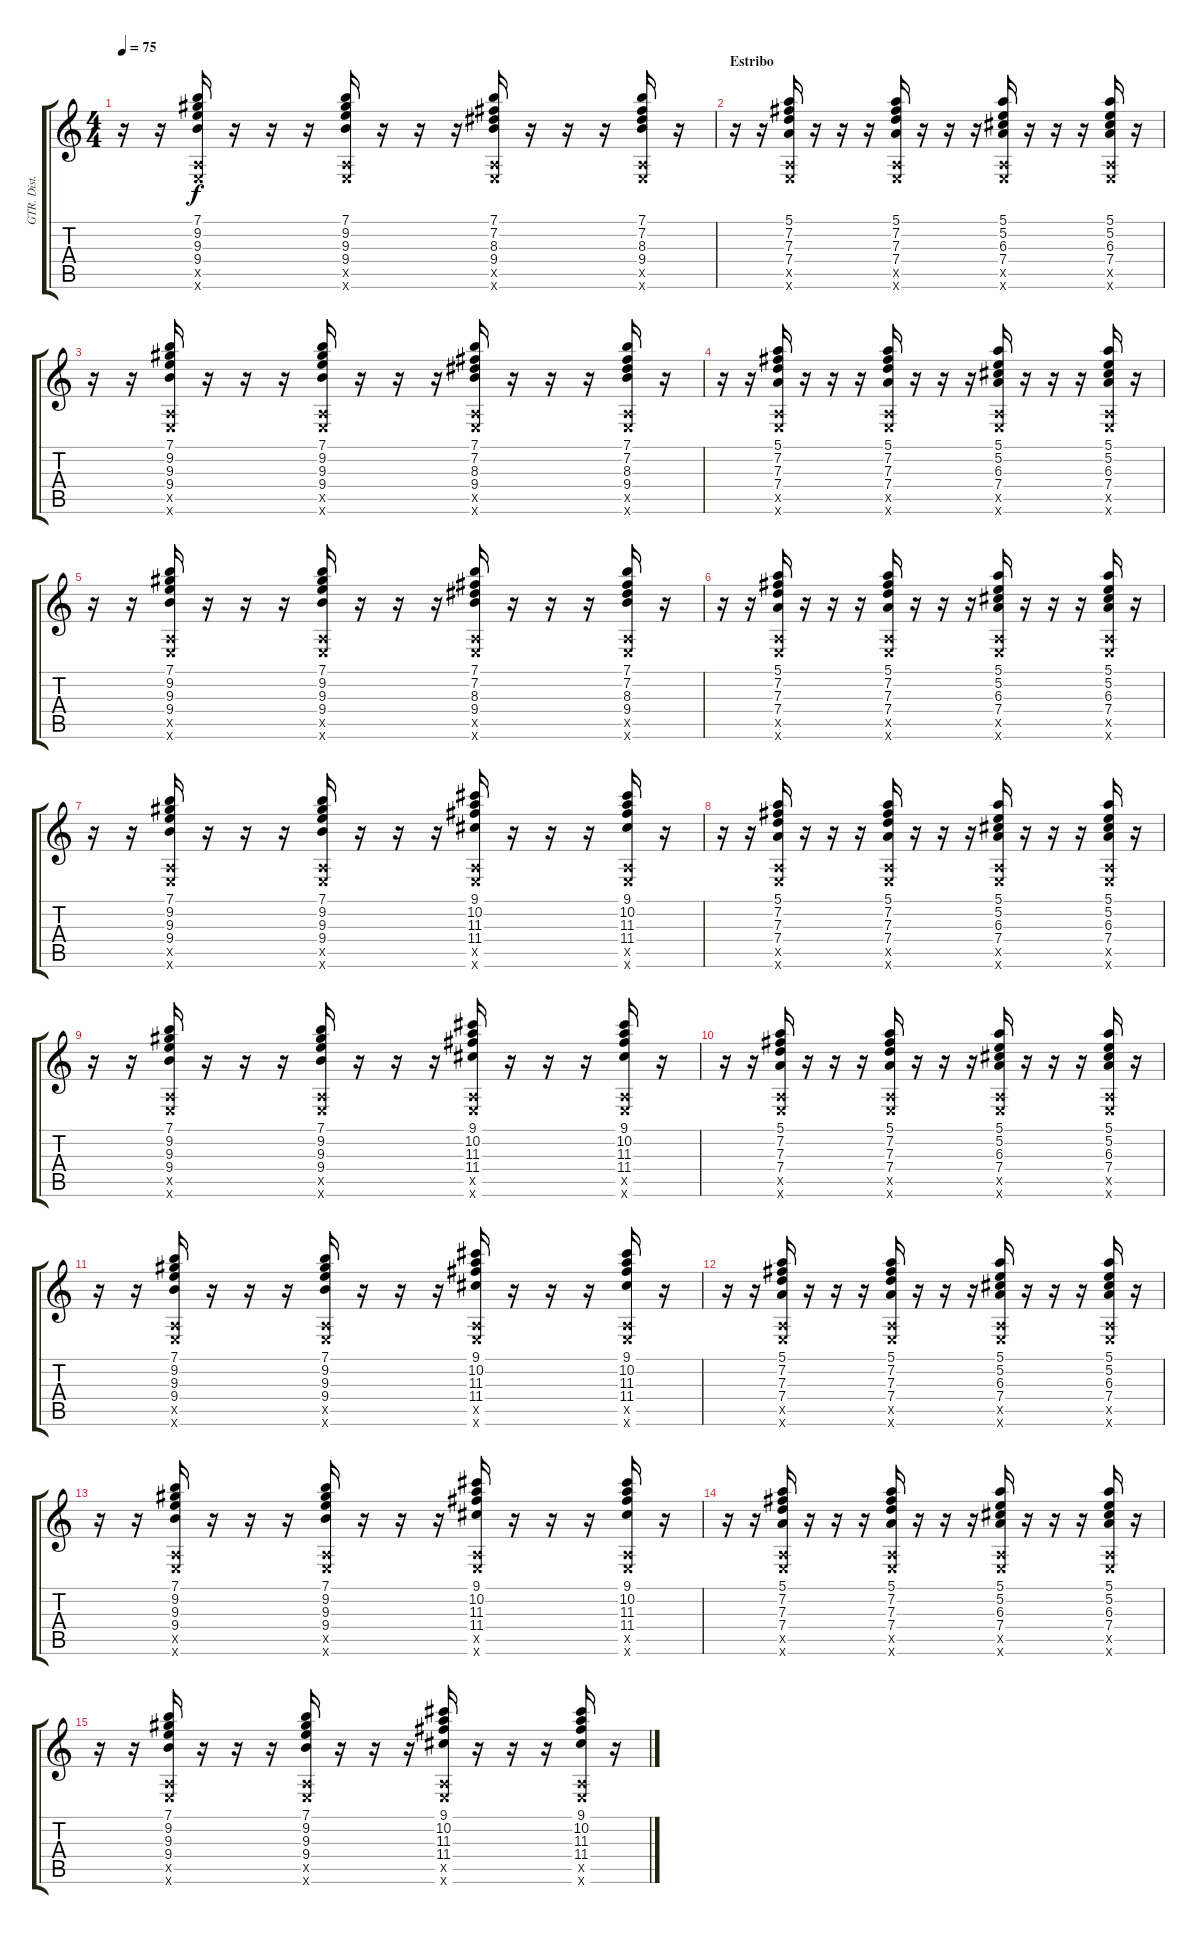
\track ("GTR. Dist." "GTR. Dist.") {instrument overdrivenguitar}
\staff {score tabs}
\tuning (E4 B3 G3 D3 A2 E2) {hide}
\ts (4 4)
\tempo 75
\clef g2
\ks c
r.16{dy f} r.16 (7.1 9.2 9.3 9.4 0.5{x} 0.6{x}).16 r.16 r.16 r.16 (7.1 9.2 9.3 9.4 0.5{x} 0.6{x}).16 r.16 r.16 r.16 (7.1 7.2 8.3 9.4 0.5{x} 0.6{x}).16 r.16 r.16 r.16 (7.1 7.2 8.3 9.4 0.5{x} 0.6{x}).16 r.16 |
\section ("" "Estribo")
r.16 r.16 (5.1 7.2 7.3 7.4 0.5{x} 0.6{x}).16 r.16 r.16 r.16 (5.1 7.2 7.3 7.4 0.5{x} 0.6{x}).16 r.16 r.16 r.16 (5.1 5.2 6.3 7.4 0.5{x} 0.6{x}).16 r.16 r.16 r.16 (5.1 5.2 6.3 7.4 0.5{x} 0.6{x}).16 r.16 |
r.16 r.16 (7.1 9.2 9.3 9.4 0.5{x} 0.6{x}).16 r.16 r.16 r.16 (7.1 9.2 9.3 9.4 0.5{x} 0.6{x}).16 r.16 r.16 r.16 (7.1 7.2 8.3 9.4 0.5{x} 0.6{x}).16 r.16 r.16 r.16 (7.1 7.2 8.3 9.4 0.5{x} 0.6{x}).16 r.16 |
r.16 r.16 (5.1 7.2 7.3 7.4 0.5{x} 0.6{x}).16 r.16 r.16 r.16 (5.1 7.2 7.3 7.4 0.5{x} 0.6{x}).16 r.16 r.16 r.16 (5.1 5.2 6.3 7.4 0.5{x} 0.6{x}).16 r.16 r.16 r.16 (5.1 5.2 6.3 7.4 0.5{x} 0.6{x}).16 r.16 |
r.16 r.16 (7.1 9.2 9.3 9.4 0.5{x} 0.6{x}).16 r.16 r.16 r.16 (7.1 9.2 9.3 9.4 0.5{x} 0.6{x}).16 r.16 r.16 r.16 (7.1 7.2 8.3 9.4 0.5{x} 0.6{x}).16 r.16 r.16 r.16 (7.1 7.2 8.3 9.4 0.5{x} 0.6{x}).16 r.16 |
r.16 r.16 (5.1 7.2 7.3 7.4 0.5{x} 0.6{x}).16 r.16 r.16 r.16 (5.1 7.2 7.3 7.4 0.5{x} 0.6{x}).16 r.16 r.16 r.16 (5.1 5.2 6.3 7.4 0.5{x} 0.6{x}).16 r.16 r.16 r.16 (5.1 5.2 6.3 7.4 0.5{x} 0.6{x}).16 r.16 |
r.16 r.16 (7.1 9.2 9.3 9.4 0.5{x} 0.6{x}).16 r.16 r.16 r.16 (7.1 9.2 9.3 9.4 0.5{x} 0.6{x}).16 r.16 r.16 r.16 (9.1 10.2 11.3 11.4 0.5{x} 0.6{x}).16 r.16 r.16 r.16 (9.1 10.2 11.3 11.4 0.5{x} 0.6{x}).16 r.16 |
r.16 r.16 (5.1 7.2 7.3 7.4 0.5{x} 0.6{x}).16 r.16 r.16 r.16 (5.1 7.2 7.3 7.4 0.5{x} 0.6{x}).16 r.16 r.16 r.16 (5.1 5.2 6.3 7.4 0.5{x} 0.6{x}).16 r.16 r.16 r.16 (5.1 5.2 6.3 7.4 0.5{x} 0.6{x}).16 r.16 |
r.16 r.16 (7.1 9.2 9.3 9.4 0.5{x} 0.6{x}).16 r.16 r.16 r.16 (7.1 9.2 9.3 9.4 0.5{x} 0.6{x}).16 r.16 r.16 r.16 (9.1 10.2 11.3 11.4 0.5{x} 0.6{x}).16 r.16 r.16 r.16 (9.1 10.2 11.3 11.4 0.5{x} 0.6{x}).16 r.16 |
r.16{volume 6} r.16 (5.1 7.2 7.3 7.4 0.5{x} 0.6{x}).16 r.16 r.16 r.16 (5.1 7.2 7.3 7.4 0.5{x} 0.6{x}).16 r.16 r.16 r.16 (5.1 5.2 6.3 7.4 0.5{x} 0.6{x}).16 r.16 r.16 r.16 (5.1 5.2 6.3 7.4 0.5{x} 0.6{x}).16 r.16 |
r.16 r.16 (7.1 9.2 9.3 9.4 0.5{x} 0.6{x}).16 r.16 r.16 r.16 (7.1 9.2 9.3 9.4 0.5{x} 0.6{x}).16 r.16 r.16 r.16 (9.1 10.2 11.3 11.4 0.5{x} 0.6{x}).16 r.16 r.16 r.16 (9.1 10.2 11.3 11.4 0.5{x} 0.6{x}).16 r.16 |
r.16{volume 3} r.16 (5.1 7.2 7.3 7.4 0.5{x} 0.6{x}).16 r.16 r.16 r.16 (5.1 7.2 7.3 7.4 0.5{x} 0.6{x}).16 r.16 r.16 r.16 (5.1 5.2 6.3 7.4 0.5{x} 0.6{x}).16 r.16 r.16 r.16 (5.1 5.2 6.3 7.4 0.5{x} 0.6{x}).16 r.16 |
r.16 r.16 (7.1 9.2 9.3 9.4 0.5{x} 0.6{x}).16 r.16 r.16 r.16 (7.1 9.2 9.3 9.4 0.5{x} 0.6{x}).16 r.16 r.16 r.16 (9.1 10.2 11.3 11.4 0.5{x} 0.6{x}).16 r.16 r.16 r.16 (9.1 10.2 11.3 11.4 0.5{x} 0.6{x}).16 r.16 |
r.16{volume 0} r.16 (5.1 7.2 7.3 7.4 0.5{x} 0.6{x}).16 r.16 r.16 r.16 (5.1 7.2 7.3 7.4 0.5{x} 0.6{x}).16 r.16 r.16 r.16 (5.1 5.2 6.3 7.4 0.5{x} 0.6{x}).16 r.16 r.16 r.16 (5.1 5.2 6.3 7.4 0.5{x} 0.6{x}).16 r.16 |
r.16 r.16 (7.1 9.2 9.3 9.4 0.5{x} 0.6{x}).16 r.16 r.16 r.16 (7.1 9.2 9.3 9.4 0.5{x} 0.6{x}).16 r.16 r.16 r.16 (9.1 10.2 11.3 11.4 0.5{x} 0.6{x}).16 r.16 r.16 r.16 (9.1 10.2 11.3 11.4 0.5{x} 0.6{x}).16 r.16
